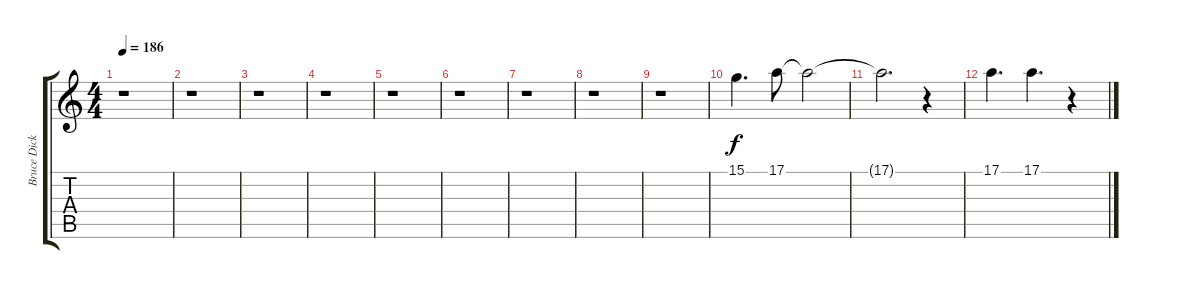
\track ("Bruce Dickinson" "Bruce Dick") {instrument lead2sawtooth}
\staff {score tabs}
\tuning (E4 B3 G3 D3 A2 E2) {hide}
\ts (4 4)
\tempo 186
\clef g2
\ks c
r.1{dy f} |
r.1 |
r.1 |
r.1 |
r.1 |
r.1 |
r.1 |
r.1 |
r.1 |
15.1.4{d} 17.1.8 17.1{t}.2 |
17.1{t}.2{d} r.4 |
17.1.4{d} 17.1.4{d} r.4
